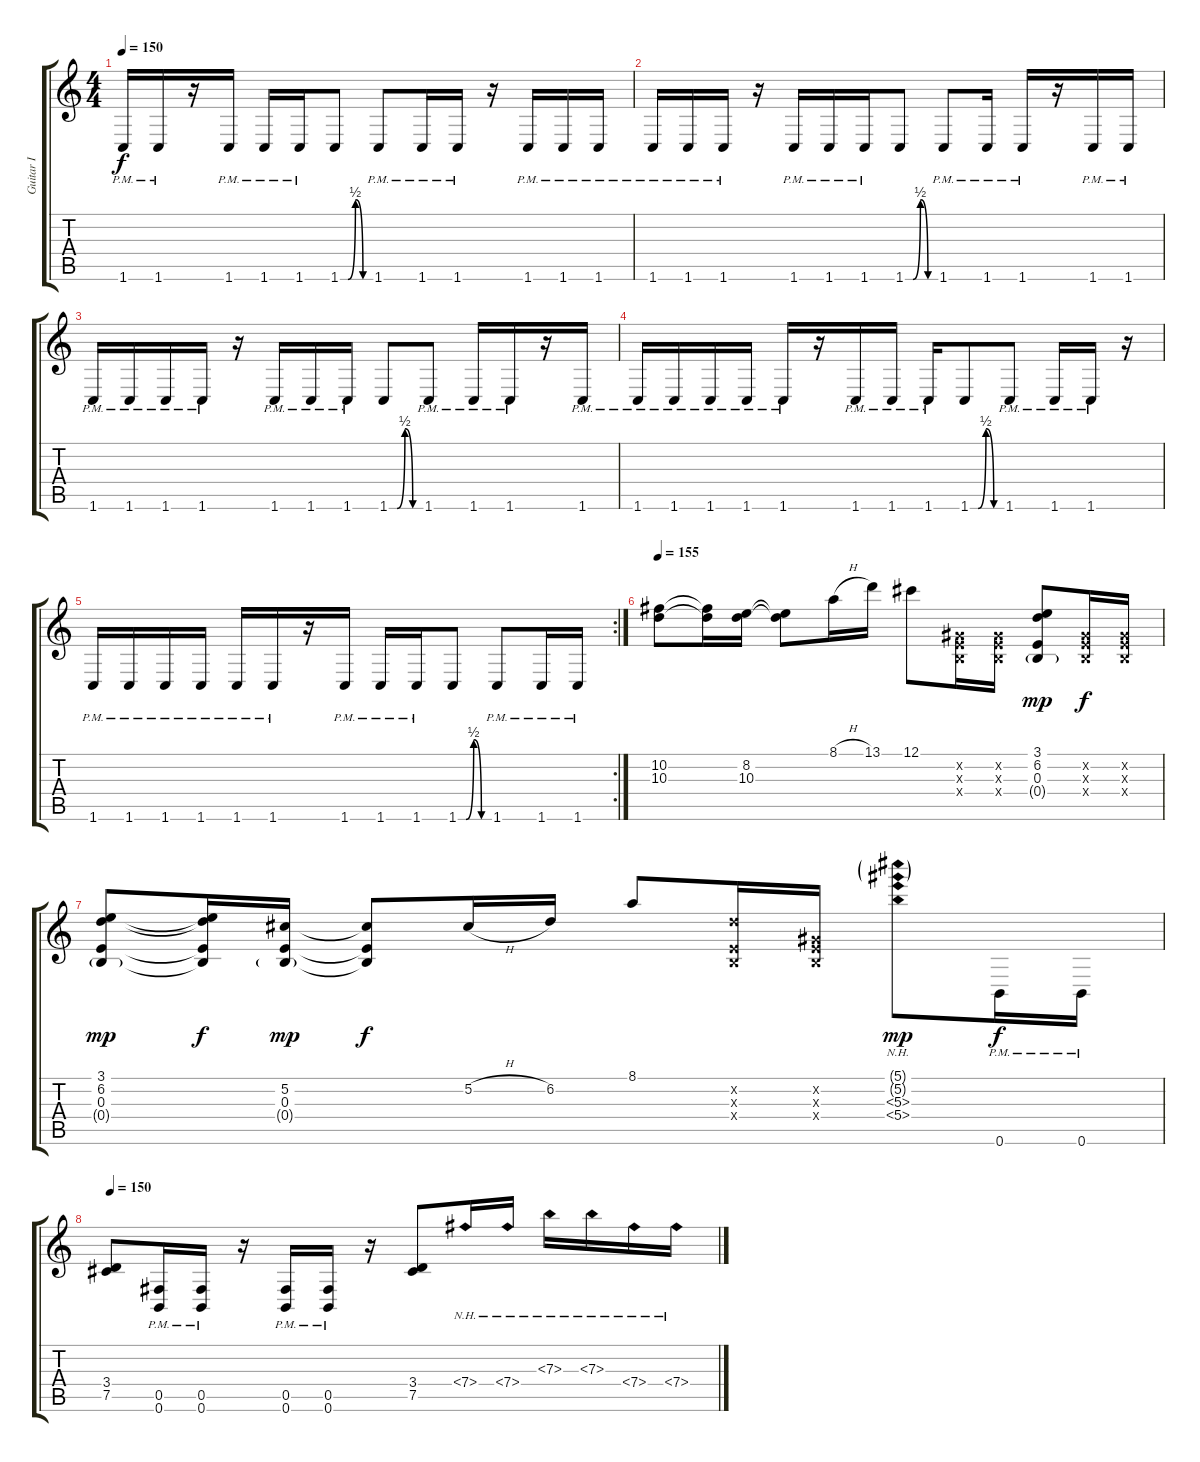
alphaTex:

\track ("Guitar I" "Guitar I") {instrument distortionguitar}
\staff {score tabs}
\tuning (Db4 Ab3 E3 B2 Gb2 B1) {hide}
\ts (4 4)
\tempo 150
\clef g2
\ks c
1.6{pm}.16{dy f} 1.6{pm}.16 r.16 1.6{pm}.16 1.6{pm}.16 1.6{pm}.16 1.6{be (custom 0 0 15 0 30 2 45 0 60 0)}.8 1.6{pm}.8 1.6{pm}.16 1.6{pm}.16 r.16 1.6{pm}.16 1.6{pm}.16 1.6{pm}.16 |
1.6{pm}.16 1.6{pm}.16 1.6{pm}.16 r.16 1.6{pm}.16 1.6{pm}.16 1.6{pm}.16 1.6{be (custom 0 0 15 0 30 2 45 0 60 0)}.8 1.6{pm}.8 1.6{pm}.16 1.6{pm}.16 r.16 1.6{pm}.16 1.6{pm}.16 |
1.6{pm}.16 1.6{pm}.16 1.6{pm}.16 1.6{pm}.16 r.16 1.6{pm}.16 1.6{pm}.16 1.6{pm}.16 1.6{be (custom 0 0 15 0 30 2 45 0 60 0)}.8 1.6{pm}.8 1.6{pm}.16 1.6{pm}.16 r.16 1.6{pm}.16 |
1.6{pm}.16 1.6{pm}.16 1.6{pm}.16 1.6{pm}.16 1.6{pm}.16 r.16 1.6{pm}.16 1.6{pm}.16 1.6{pm}.16 1.6{be (custom 0 0 15 0 30 2 45 0 60 0)}.8 1.6{pm}.8 1.6{pm}.16 1.6{pm}.16 r.16 |
\rc 2
1.6{pm}.16 1.6{pm}.16 1.6{pm}.16 1.6{pm}.16 1.6{pm}.16 1.6{pm}.16 r.16 1.6{pm}.16 1.6{pm}.16 1.6{pm}.16 1.6{be (custom 0 0 15 0 30 2 45 0 60 0)}.8 1.6{pm}.8 1.6{pm}.16 1.6{pm}.16 |
\tempo 155
(10.2 10.3).8 (10.2{t} 10.3{t}).16 (8.2 10.3).16 (8.2{t} 10.3{t}).8 8.1{h}.16 13.1.16 12.1.8 (0.2{x} 0.3{x} 0.4{x}).16 (0.2{x} 0.3{x} 0.4{x}).16 (3.1 6.2 0.3 0.4{g}).8{dy mp} (0.2{x} 0.3{x} 0.4{x}).16{dy f} (0.2{x} 0.3{x} 0.4{x}).16 |
(3.1 6.2 0.3 0.4{g}).8{dy mp} (3.1{t} 6.2{t} 0.3{t} 0.4{t}).16{dy f} (5.2 0.3 0.4{g}).16{dy mp} (5.2{t} 0.3{t} 0.4{t}).8{dy f} 5.2{h}.16 6.2.16 8.1.8 (6.2{x} 0.3{x} 0.4{x}).16 (0.2{x} 0.3{x} 0.4{x}).16 (5.1{nh g} 5.2{nh g} 5.3{nh} 5.4{nh}).8{dy mp} 0.6{pm}.16{dy f} 0.6{pm}.16 |
\tempo 150
(3.4 7.5).8 (0.5{pm} 0.6{pm}).16 (0.5{pm} 0.6{pm}).16 r.16 (0.5{pm} 0.6{pm}).16 (0.5{pm} 0.6).16 r.16 (3.4 7.5).8 7.4{nh}.16 7.4{nh}.16 7.3{nh}.16 7.3{nh}.16 7.4{nh}.16 7.4{nh}.16
